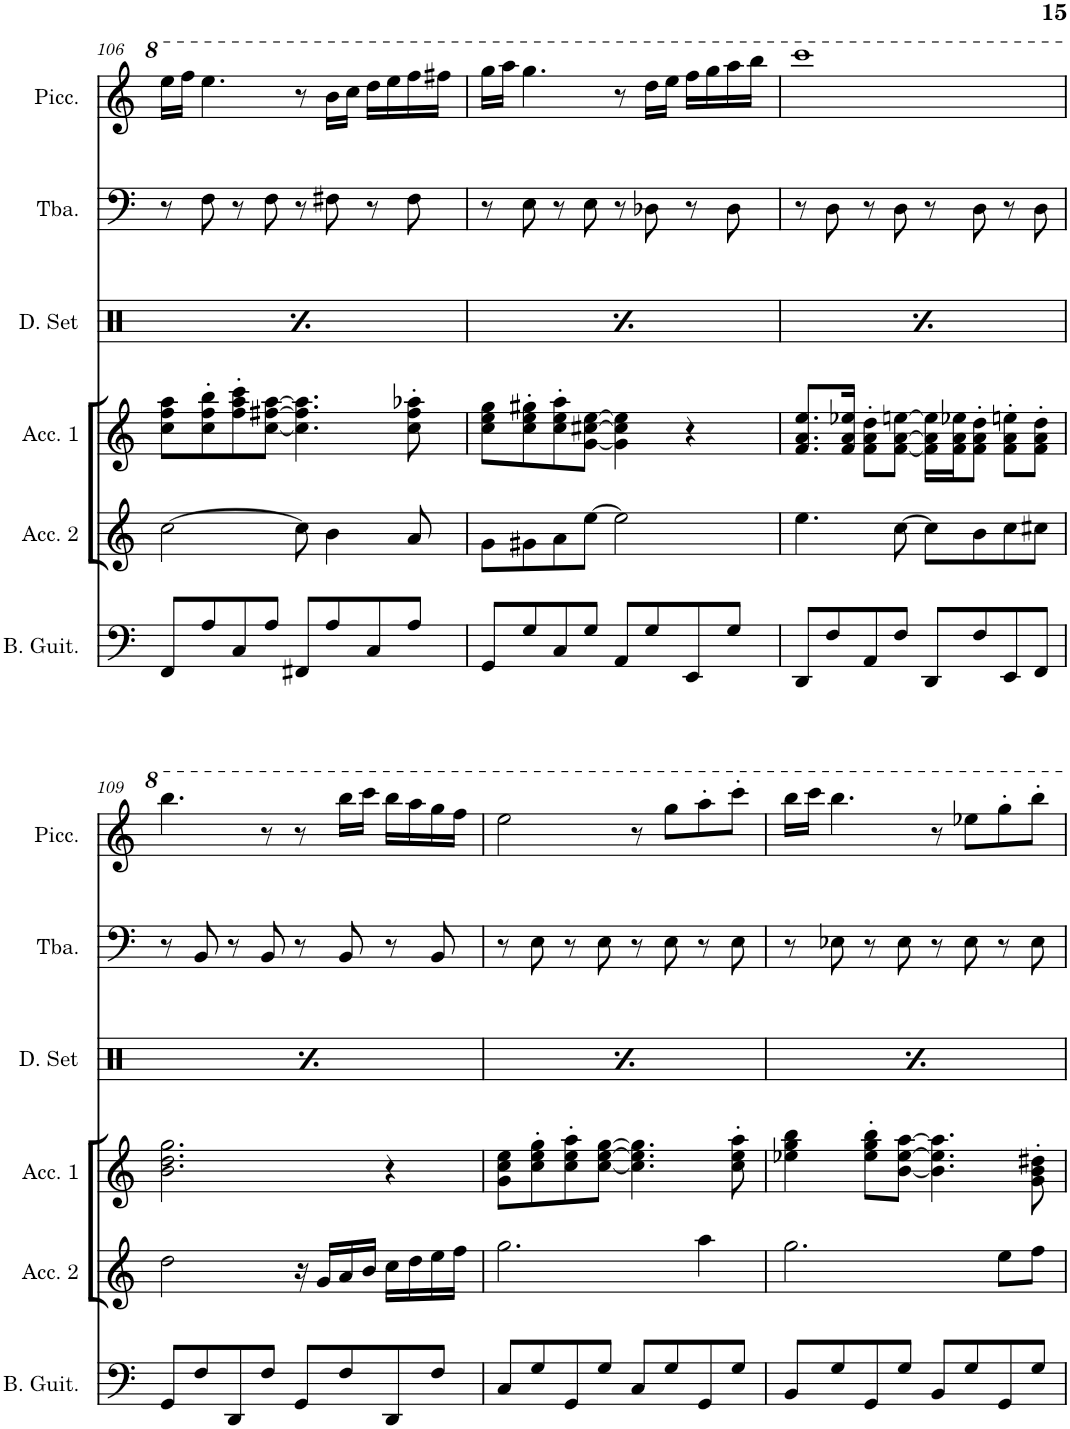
**kern	**kern	**kern	**kern	**kern
*part5	*part4	*part3	*part2	*part1
*staff5	*staff4	*staff3	*staff2	*staff1
*I"Bass Guitar	*I"Accordion 2	*I"Accordion 1	*I"Tuba	*I"Piccolo
*I'B. Guit.	*I'Acc. 2	*I'Acc. 1	*I'Tba.	*I'Picc.
!!LO:PB:g=z
*clefF4	*clefG2	*clefG2	*clefF4	*clefG2
*	*	*	*	*Trd-7c-12
*k[]	*k[]	*k[]	*k[]	*k[]
*M4/4	*M4/4	*M4/4	*M4/4	*M4/4
*met(c)	*met(c)	*met(c)	*met(c)	*met(c)
=106	=106	=106	=106	=106
8FF/L	[2cc\	8cc\ 8ff\ 8aa\L	8r	16eee\LL
.	.	.	.	16fff\JJ
8A/	.	8cc\' 8ff\' 8bb\'	8F\	4.eee\
8C/	.	8ff\' 8aa\' 8ccc\'	8r	.
8A/J	.	[8cc\ [8ff#X\ [8aa\J	8F\	.
8FF#X/L	8cc\]	4.cc\] 4.ff#\] 4.aa\]	8r	8r
8A/	4b\	.	8F#X\	16bb\LL
.	.	.	.	16ccc\JJ
8C/	.	.	8r	16ddd\LL
.	.	.	.	16eee\
8A/J	8a/	8cc\' 8ff#\' 8aa-X\'	8F#\	16fff\
.	.	.	.	16fff#X\JJ
=107	=107	=107	=107	=107
8GG/L	8g\L	8cc\ 8ee\ 8gg\L	8r	16ggg\LL
.	.	.	.	16aaa\JJ
8G/	8g#X\	8cc\' 8ee\' 8gg#X\'	8E\	4.ggg\
8C/	8a\	8cc\' 8ee\' 8aa\'	8r	.
8G/J	[8ee\J	[8g\ [8cc#X\ [8ee\J	8E\	.
8AA/L	2ee\]	4g\] 4cc#\] 4ee\]	8r	8r
8G/	.	.	8D-X\	16ddd\LL
.	.	.	.	16eee\JJ
8EE/	.	4r	8r	16fff\LL
.	.	.	.	16ggg\
8G/J	.	.	8D-\	16aaa\
.	.	.	.	16bbb\JJ
=108	=108	=108	=108	=108
8DD/L	4.ee\	8.f/ 8.a/ 8.ee/L	8r	1cccc
8F/	.	.	8D\	.
.	.	16f/ 16a/ 16ee-X/Jk	.	.
8AA/	.	8f\' 8a\' 8dd\'L	8r	.
8F/J	[8cc\	[8f\ [8a\ [8een\J	8D\	.
8DD/L	8cc\L]	16f\] 16a\] 16ee\]LL	8r	.
.	.	16f\ 16a\ 16ee-X\J	.	.
8F/	8b\	8f\' 8a\' 8dd\'J	8D\	.
8EE/	8cc\	8f\' 8a\' 8een\'L	8r	.
8FF/J	8cc#X\J	8f\' 8a\' 8dd\'J	8D\	.
!!LO:LB:g=z
=109	=109	=109	=109	=109
8GG/L	2dd\	2.b\ 2.dd\ 2.gg\	8r	4.bbb\
8F/	.	.	8BB/	.
8DD/	.	.	8r	.
8F/J	.	.	8BB/	8r
8GG/L	16r	.	8r	8r
.	16g/LL	.	.	.
8F/	16a/	.	8BB/	16bbb\LL
.	16b/JJ	.	.	16cccc\JJ
8DD/	16cc\LL	4r	8r	16bbb\LL
.	16dd\	.	.	16aaa\
8F/J	16ee\	.	8BB/	16ggg\
.	16ff\JJ	.	.	16fff\JJ
=110	=110	=110	=110	=110
8C/L	2.gg\	8g\ 8cc\ 8ee\L	8r	2eee\
8G/	.	8cc\' 8ee\' 8gg\'	8E\	.
8GG/	.	8cc\' 8ee\' 8aa\'	8r	.
8G/J	.	[8cc\ [8ee\ [8gg\J	8E\	.
8C/L	.	4.cc\] 4.ee\] 4.gg\]	8r	8r
8G/	.	.	8E\	8ggg\L
8GG/	4aa\	.	8r	8aaa'\
8G/J	.	8cc\' 8ee\' 8aa\'	8E\	8cccc'\J
=111	=111	=111	=111	=111
8BB/L	2.gg\	4ee-X\ 4gg\ 4bb\	8r	16bbb\LL
.	.	.	.	16cccc\JJ
8G/	.	.	8E-X\	4.bbb\
8GG/	.	8ee-\' 8gg\' 8bb\'L	8r	.
8G/J	.	[8b\ [8ee-\ [8aa\J	8E-\	.
8BB/L	.	4.b\] 4.ee-\] 4.aa\]	8r	8r
8G/	.	.	8E-\	8eee-X\L
8GG/	8ee\L	.	8r	8ggg'\
8G/J	8ff\J	8g\' 8b\' 8dd#X\'	8E-\	8bbb'\J
=	=	=	=	=
*-	*-	*-	*-	*-
